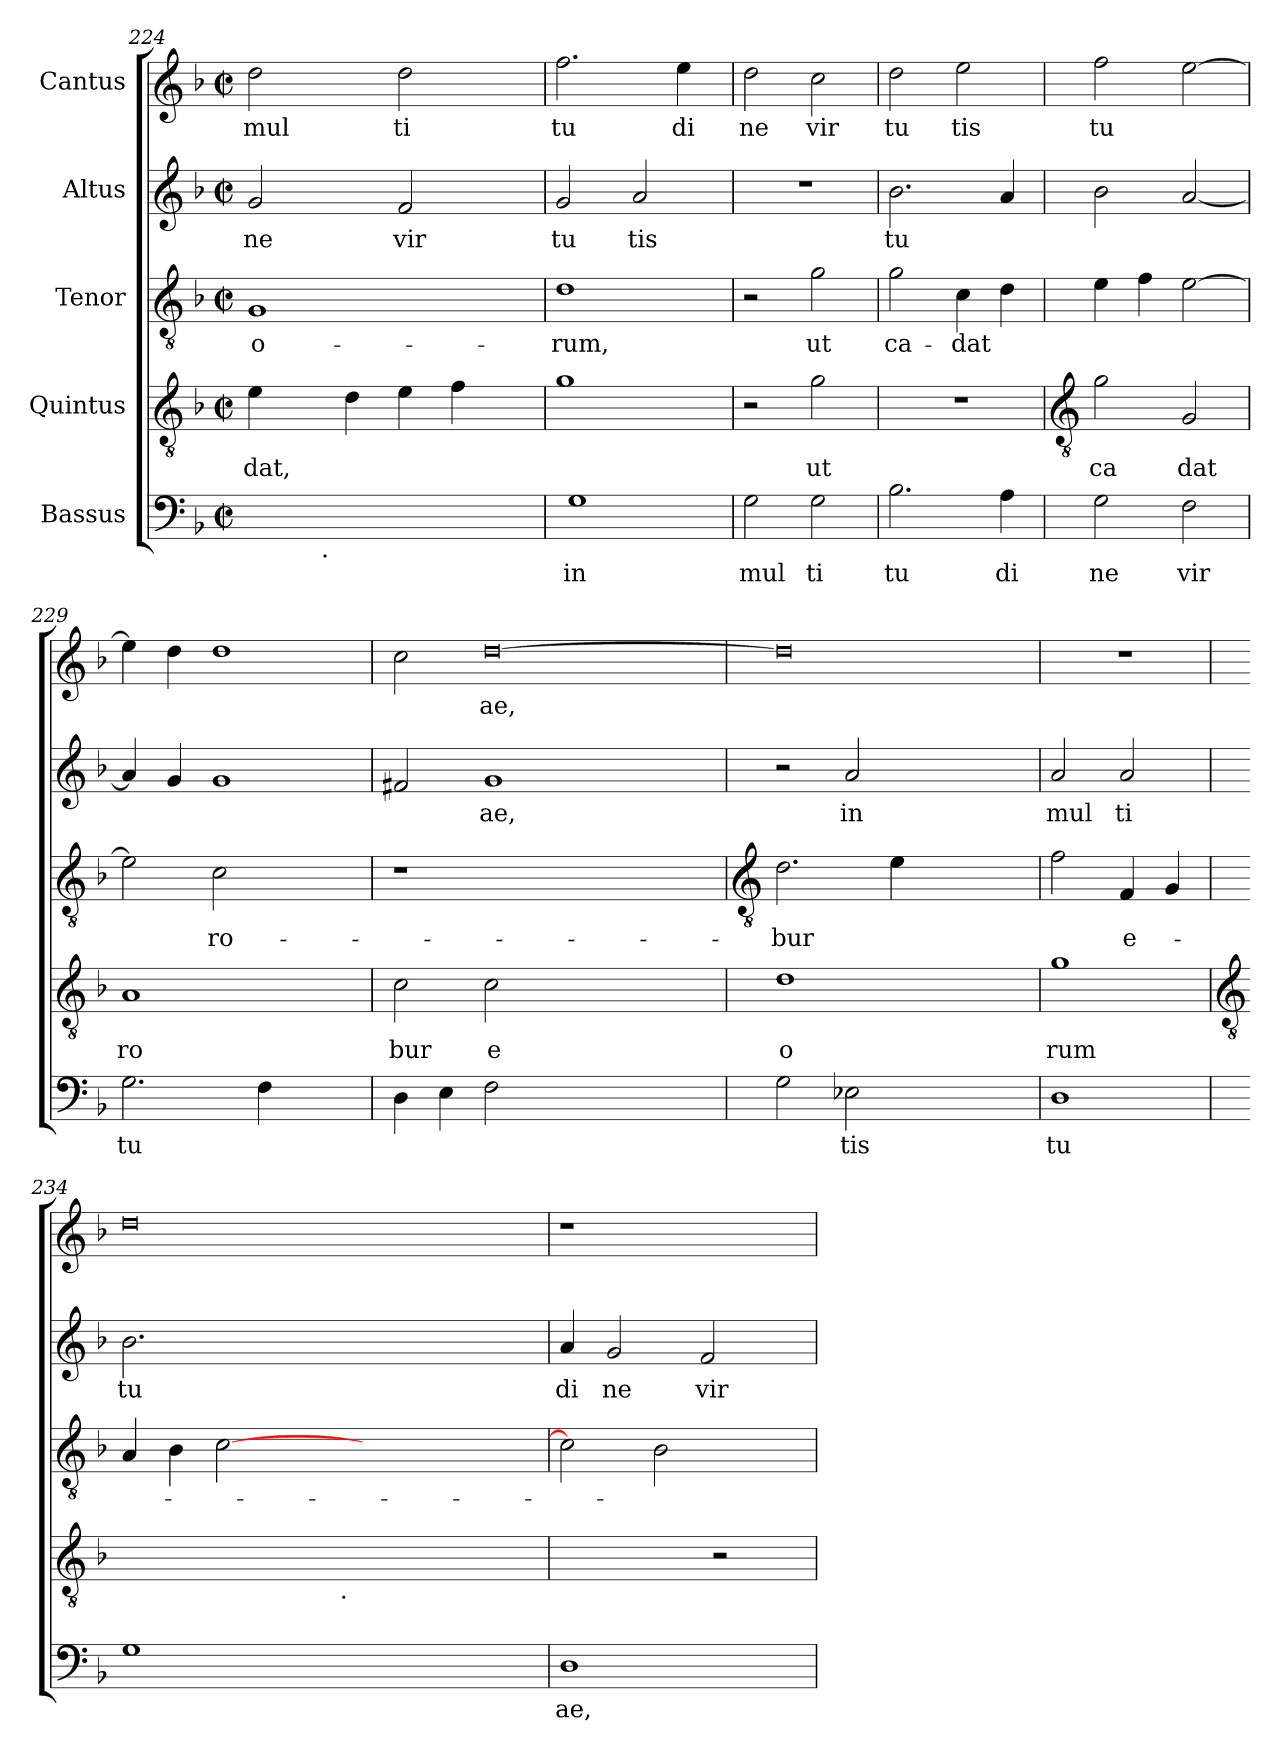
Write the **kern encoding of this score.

**kern	**text	**kern	**text	**kern	**text	**kern	**text	**kern	**text
*part5	*part5	*part4	*part4	*part3	*part3	*part2	*part2	*part1	*part1
*staff5	*staff5	*staff4	*staff4	*staff3	*staff3	*staff2	*staff2	*staff1	*staff1
*I"Bassus	*	*I"Quintus	*	*I"Tenor	*	*I"Altus	*	*I"Cantus	*
*clefF4	*	*clefGv2	*	*clefGv2	*	*clefG2	*	*clefG2	*
*k[b-]	*	*k[b-]	*	*k[b-]	*	*k[b-]	*	*k[b-]	*
*F:	*	*F:	*	*F:	*	*F:	*	*F:	*
*M2/2	*	*M2/2	*	*M2/2	*	*M2/2	*	*M2/2	*
*met(c|)	*	*met(c|)	*	*met(c|)	*	*met(c|)	*	*met(c|)	*
=224	=224	=224	=224	=224	=224	=224	=224	=224	=224
!	!	!	!LO:LY:b	!	!LO:LY:b	!	!LO:LY:b	!	!LO:LY:b
32ryy	.	4e\	dat,	1G	-o-	2g/	ne	2dd\	mul
32ryy	.	.	.	.	.	.	.	.	.
32ryy	.	.	.	.	.	.	.	.	.
32ryy	.	.	.	.	.	.	.	.	.
32ryy	.	.	.	.	.	.	.	.	.
32ryy	.	.	.	.	.	.	.	.	.
!LO:TX:b:t=.	!	!	!	!	!	!	!	!	!
32ryy	.	.	.	.	.	.	.	.	.
4ryy	.	.	.	.	.	.	.	.	.
.	.	4d\	.	.	.	.	.	.	.
4ryy	.	.	.	.	.	.	.	.	.
!	!	!	!	!	!	!	!LO:LY:b	!	!LO:LY:b
.	.	4e\	.	.	.	2f/	vir	2dd\	ti
4ryy	.	.	.	.	.	.	.	.	.
.	.	4f\	.	.	.	.	.	.	.
4ryy	.	.	.	.	.	.	.	.	.
.	.	8..ryy	.	8..ryy	.	8..ryy	.	8..ryy	.
=225	=225	=225	=225	=225	=225	=225	=225	=225	=225
!	!	!	!	!	!LO:LY:b	!	!LO:LY:b	!	!LO:LY:b
32ryy	.	1g	.	1d	-rum,	2g/	tu	2.ff\	tu
!	!LO:LY:b	!	!	!	!	!	!	!	!
1G	in	.	.	.	.	.	.	.	.
!	!	!	!	!	!	!	!LO:LY:b	!	!
.	.	.	.	.	.	2a/	tis	.	.
!	!	!	!	!	!	!	!	!	!LO:LY:b
.	.	.	.	.	.	.	.	4ee\	di
.	.	32ryy	.	32ryy	.	32ryy	.	32ryy	.
=226	=226	=226	=226	=226	=226	=226	=226	=226	=226
!	!LO:LY:b	!	!	!	!	!	!	!	!LO:LY:b
2G\	mul	2r	.	2r	.	1r	.	2dd\	ne
!	!LO:LY:b	!	!LO:LY:b	!	!LO:LY:b	!	!	!	!LO:LY:b
2G\	ti	2g\	ut	2g\	ut	.	.	2cc\	vir
!!LO:LB:g=z
=227	=227	=227	=227	=227	=227	=227	=227	=227	=227
!	!LO:LY:b	!	!	!	!LO:LY:b	!	!LO:LY:b	!	!LO:LY:b
2.B-\	tu	1r	.	2g\	ca-	2.b-\	tu	2dd\	tu
!	!	!	!	!	!LO:LY:b	!	!	!	!LO:LY:b
.	.	.	.	4c\	-dat	.	.	2ee\	tis
!	!LO:LY:b	!	!	!	!	!	!	!	!
4A\	di	.	.	4d\	.	4a/	.	.	.
!!LO:LB:g=z
=228	=228	=228	=228	=228	=228	=228	=228	=228	=228
*	*	*clefGv2	*	*	*	*	*	*	*
!	!LO:LY:b	!	!LO:LY:b	!	!	!	!	!	!LO:LY:b
2G\	ne	2g\	ca	4e\	.	2b-\	.	2ff\	tu
.	.	.	.	4f\	.	.	.	.	.
!	!LO:LY:b	!	!LO:LY:b	!	!	!	!	!	!
2F\	vir	2G/	dat	[2e\	.	[2a/	.	[2ee\	.
!!LO:LB:g=z
=229	=229	=229	=229	=229	=229	=229	=229	=229	=229
!	!LO:LY:b	!	!LO:LY:b	!	!	!	!	!	!
2.G\	tu	1A	ro	2e\]	.	4a/]	.	4ee\]	.
.	.	.	.	.	.	4g/	.	4dd\	.
!	!	!	!	!	!LO:LY:b	!	!	!	!
.	.	.	.	2c\	ro-	1g	.	1dd	.
4F\	.	.	.	.	.	.	.	.	.
2ryy	.	2ryy	.	2ryy	.	.	.	.	.
=230A	=230A	=230A	=230A	=230A	=230A	=230A	=230A	=230A	=230A
!	!	!	!LO:LY:b	!	!	!	!	!	!
4D\	.	2c\	bur	1r	.	2f#X/	.	2cc\	.
4E\	.	.	.	.	.	.	.	.	.
!	!	!	!LO:LY:b	!	!	!	!LO:LY:b	!	!LO:LY:b
2F\	.	2c\	e	.	.	1g	ae,	[0dd	ae,
1.ryy	.	1.ryy	.	1.ryy	.	.	.	.	.
.	.	.	.	.	.	1ryy	.	.	.
!!LO:LB:g=z
=232A	=232A	=232A	=232A	=232A	=232A	=232A	=232A	=232A	=232A
*	*	*	*	*clefGv2	*	*	*	*	*
!	!	!	!LO:LY:b	!	!LO:LY:b	!	!	!	!
2G\	.	1d	o	2.d\	-bur	2r	.	0dd]	.
!	!LO:LY:b	!	!	!	!	!	!LO:LY:b	!	!
2E-X\	tis	.	.	.	.	2a/	in	.	.
.	.	.	.	4e\	.	.	.	.	.
1ryy	.	1ryy	.	1ryy	.	1ryy	.	.	.
=233	=233	=233	=233	=233	=233	=233	=233	=233	=233
!	!LO:LY:b	!	!LO:LY:b	!	!	!	!LO:LY:b	!	!
1D	tu	1g	rum	2f\	.	2a/	mul	1r	.
!	!	!	!	!	!LO:LY:b	!	!LO:LY:b	!	!
.	.	.	.	4F/	e-	2a/	ti	.	.
.	.	.	.	4G/	.	.	.	.	.
!!LO:LB:g=z
=234	=234	=234	=234	=234	=234	=234	=234	=234	=234
*	*	*clefGv2	*	*	*	*	*	*	*
!	!	!	!	!	!	!	!LO:LY:b	!	!
1G	.	4ryy	.	4A/	.	2.b-\	tu	0dd	.
.	.	4ryy	.	4B-\	.	.	.	.	.
.	.	4ryy	.	[2c\	.	.	.	.	.
.	.	32ryy	.	.	.	1ryy	.	.	.
.	.	32ryy	.	.	.	.	.	.	.
.	.	32ryy	.	.	.	.	.	.	.
.	.	32ryy	.	.	.	.	.	.	.
.	.	32ryy	.	.	.	.	.	.	.
.	.	32ryy	.	.	.	.	.	.	.
!	!	!LO:TX:b:t=.	!	!	!	!	!	!	!
.	.	32ryy	.	.	.	.	.	.	.
.	.	4ryy	.	.	.	.	.	.	.
1ryy	.	.	.	1ryy	.	.	.	.	.
.	.	2ryy	.	.	.	.	.	.	.
.	.	4ryy	.	.	.	.	.	.	.
.	.	.	.	.	.	4ryy	.	.	.
.	.	32ryy	.	.	.	.	.	.	.
!!LO:LB:g=z
=235	=235	=235	=235	=235	=235	=235	=235	=235	=235
!	!LO:LY:b	!	!	!	!	!	!LO:LY:b	!	!
1D	ae,	4ryy	.	2c\]	.	4a/	di	1r	.
!	!	!	!	!	!	!	!LO:LY:b	!	!
.	.	4ryy	.	.	.	2g/	ne	.	.
.	.	4ryy	.	2B-\	.	.	.	.	.
!	!	!	!	!	!	!	!LO:LY:b	!	!
.	.	32ryy	.	.	.	2f/	vir	.	.
.	.	2r	.	.	.	.	.	.	.
4ryy	.	.	.	4ryy	.	.	.	4ryy	.
32ryy	.	.	.	32ryy	.	32ryy	.	32ryy	.
=	=	=	=	=	=	=	=	=	=
*-	*-	*-	*-	*-	*-	*-	*-	*-	*-
